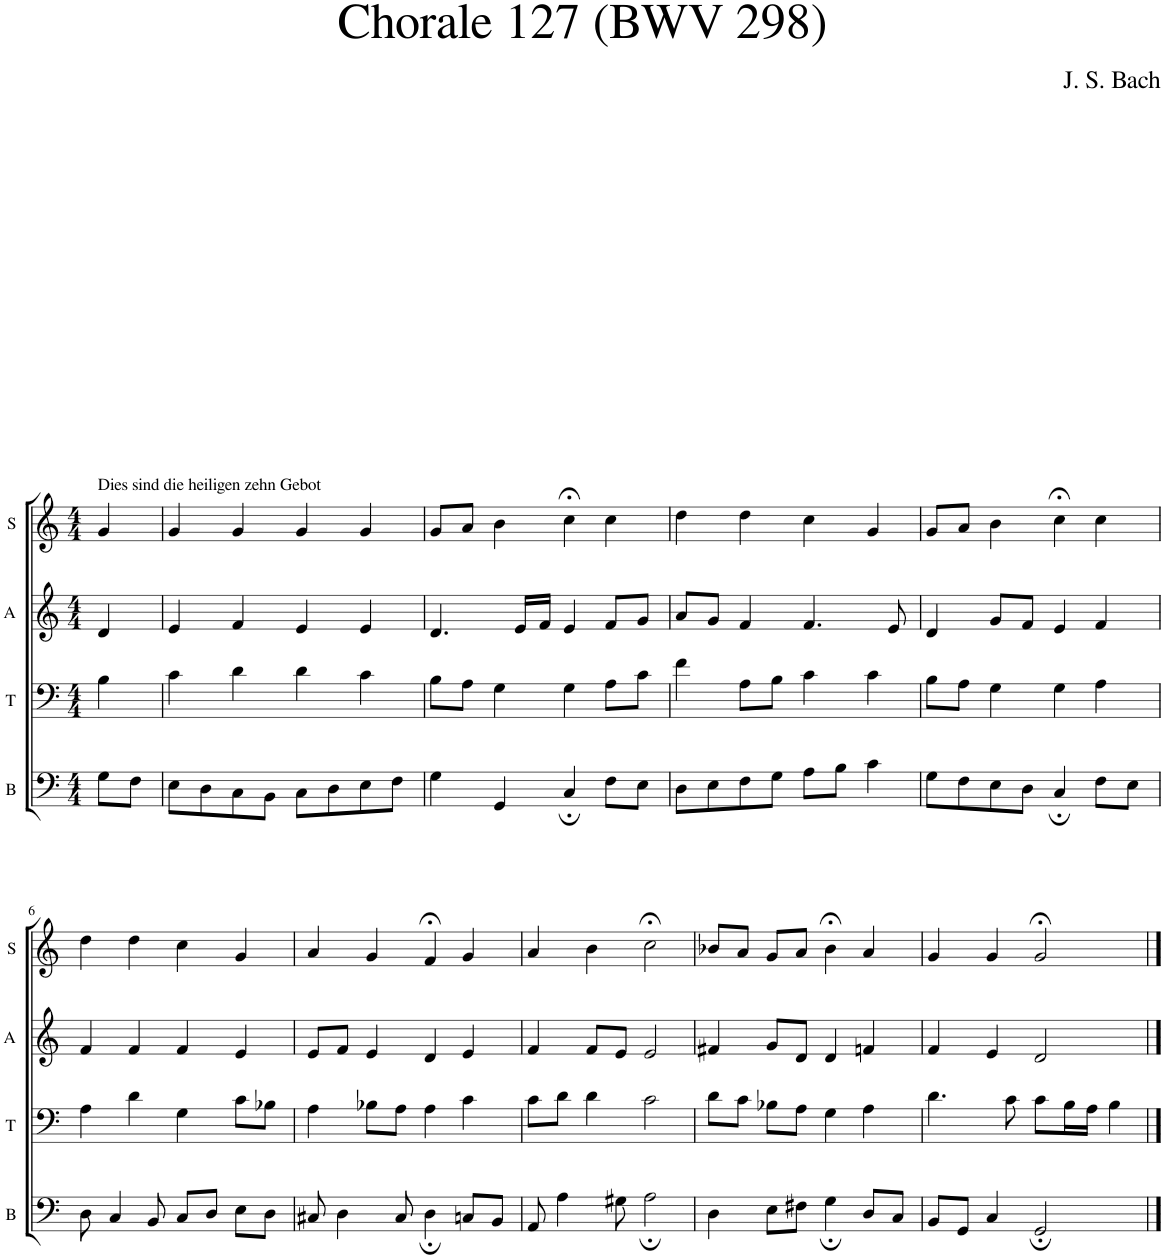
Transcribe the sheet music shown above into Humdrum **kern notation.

**kern	**kern	**kern	**kern
*part4	*part3	*part2	*part1
*staff4	*staff3	*staff2	*staff1
*I"B	*I"T	*I"A	*I"S
*I'B	*I'T	*I'A	*I'S
*clefF4	*clefF4	*clefG2	*clefG2
*k[]	*k[]	*k[]	*k[]
*M4/4	*M4/4	*M4/4	*M4/4
=1	=1	=1	=1
!	!	!	!LO:TX:a:t=Dies sind die heiligen zehn Gebot
8G\L	4B\	4d/	4g/
8F\J	.	.	.
=2	=2	=2	=2
8E\L	4c\	4e/	4g/
8D\	.	.	.
8C\	4d\	4f/	4g/
8BB\J	.	.	.
8C\L	4d\	4e/	4g/
8D\	.	.	.
8E\	4c\	4e/	4g/
8F\J	.	.	.
=3	=3	=3	=3
4G\	8B\L	4.d/	8g/L
.	8A\J	.	8a/J
4GG/	4G\	.	4b\
.	.	16e/LL	.
.	.	16f/JJ	.
4C;/	4G\	4e/	4cc;<\
8F\L	8A\L	8f/L	4cc\
8E\J	8c\J	8g/J	.
=4	=4	=4	=4
8D\L	4f\	8a/L	4dd\
8E\	.	8g/J	.
8F\	8A\L	4f/	4dd\
8G\J	8B\J	.	.
8A\L	4c\	4.f/	4cc\
8B\J	.	.	.
4c\	4c\	.	4g/
.	.	8e/	.
=5	=5	=5	=5
8G\L	8B\L	4d/	8g/L
8F\	8A\J	.	8a/J
8E\	4G\	8g/L	4b\
8D\J	.	8f/J	.
4C;/	4G\	4e/	4cc;<\
8F\L	4A\	4f/	4cc\
8E\J	.	.	.
!!LO:LB:g=z
=6	=6	=6	=6
8D\	4A\	4f/	4dd\
4C/	.	.	.
.	4d\	4f/	4dd\
8BB/	.	.	.
8C/L	4G\	4f/	4cc\
8D/J	.	.	.
8E\L	8c\L	4e/	4g/
8D\J	8B-X\J	.	.
=7	=7	=7	=7
8C#X/	4A\	8e/L	4a/
4D\	.	8f/J	.
.	8B-X\L	4e/	4g/
8C#/	8A\J	.	.
4D;\	4A\	4d/	4f;</
8Cn/L	4c\	4e/	4g/
8BB/J	.	.	.
=8	=8	=8	=8
8AA/	8c\L	4f/	4a/
4A\	8d\J	.	.
.	4d\	8f/L	4b\
8G#X\	.	8e/J	.
2A;\	2c\	2e/	2cc;<\
=9	=9	=9	=9
4D\	8d\L	4f#X/	8b-X/L
.	8c\J	.	8a/J
8E\L	8B-X\L	8g/L	8g/L
8F#X\J	8A\J	8d/J	8a/J
4G;\	4G\	4d/	4b-;<\
8D/L	4A\	4fn/	4a/
8C/J	.	.	.
=10	=10	=10	=10
8BB/L	4.d\	4f/	4g/
8GG/J	.	.	.
4C/	.	4e/	4g/
.	8c\	.	.
2GG;/	8c\L	2d/	2g;</
.	16B\L	.	.
.	16A\JJ	.	.
.	4B\	.	.
==	==	==	==
*-	*-	*-	*-
